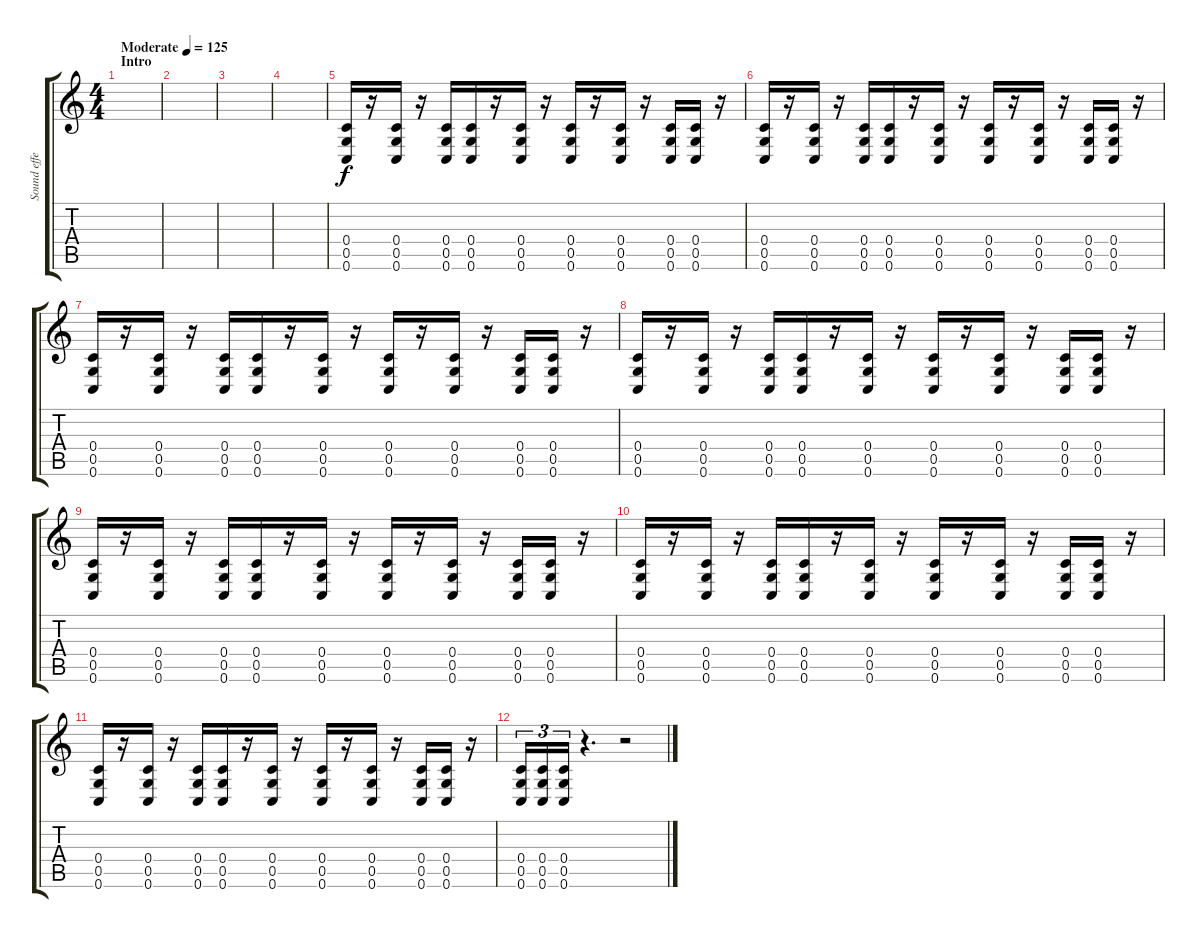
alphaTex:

\track ("Sound effect" "Sound effe") {instrument overdrivenguitar}
\staff {score tabs}
\tuning (D4 A3 F3 C3 G2 C2) {hide}
\ts (4 4)
\section ("" "Intro")
\tempo (125 "Moderate")
\clef g2
\ks c
|
|
|
|
(0.4 0.5 0.6).16 r.16 (0.4 0.5 0.6).16 r.16 (0.4 0.5 0.6).16 (0.4 0.5 0.6).16 r.16 (0.4 0.5 0.6).16 r.16 (0.4 0.5 0.6).16 r.16 (0.4 0.5 0.6).16 r.16 (0.4 0.5 0.6).16 (0.4 0.5 0.6).16 r.16 |
(0.4 0.5 0.6).16 r.16 (0.4 0.5 0.6).16 r.16 (0.4 0.5 0.6).16 (0.4 0.5 0.6).16 r.16 (0.4 0.5 0.6).16 r.16 (0.4 0.5 0.6).16 r.16 (0.4 0.5 0.6).16 r.16 (0.4 0.5 0.6).16 (0.4 0.5 0.6).16 r.16 |
(0.4 0.5 0.6).16 r.16 (0.4 0.5 0.6).16 r.16 (0.4 0.5 0.6).16 (0.4 0.5 0.6).16 r.16 (0.4 0.5 0.6).16 r.16 (0.4 0.5 0.6).16 r.16 (0.4 0.5 0.6).16 r.16 (0.4 0.5 0.6).16 (0.4 0.5 0.6).16 r.16 |
(0.4 0.5 0.6).16 r.16 (0.4 0.5 0.6).16 r.16 (0.4 0.5 0.6).16 (0.4 0.5 0.6).16 r.16 (0.4 0.5 0.6).16 r.16 (0.4 0.5 0.6).16 r.16 (0.4 0.5 0.6).16 r.16 (0.4 0.5 0.6).16 (0.4 0.5 0.6).16 r.16 |
(0.4 0.5 0.6).16 r.16 (0.4 0.5 0.6).16 r.16 (0.4 0.5 0.6).16 (0.4 0.5 0.6).16 r.16 (0.4 0.5 0.6).16 r.16 (0.4 0.5 0.6).16 r.16 (0.4 0.5 0.6).16 r.16 (0.4 0.5 0.6).16 (0.4 0.5 0.6).16 r.16 |
(0.4 0.5 0.6).16 r.16 (0.4 0.5 0.6).16 r.16 (0.4 0.5 0.6).16 (0.4 0.5 0.6).16 r.16 (0.4 0.5 0.6).16 r.16 (0.4 0.5 0.6).16 r.16 (0.4 0.5 0.6).16 r.16 (0.4 0.5 0.6).16 (0.4 0.5 0.6).16 r.16 |
(0.4 0.5 0.6).16 r.16 (0.4 0.5 0.6).16 r.16 (0.4 0.5 0.6).16 (0.4 0.5 0.6).16 r.16 (0.4 0.5 0.6).16 r.16 (0.4 0.5 0.6).16 r.16 (0.4 0.5 0.6).16 r.16 (0.4 0.5 0.6).16 (0.4 0.5 0.6).16 r.16 |
(0.4 0.5 0.6).16{tu (3 2)} (0.4 0.5 0.6).16{tu (3 2)} (0.4 0.5 0.6).16{tu (3 2)} r.4{d} r.2
